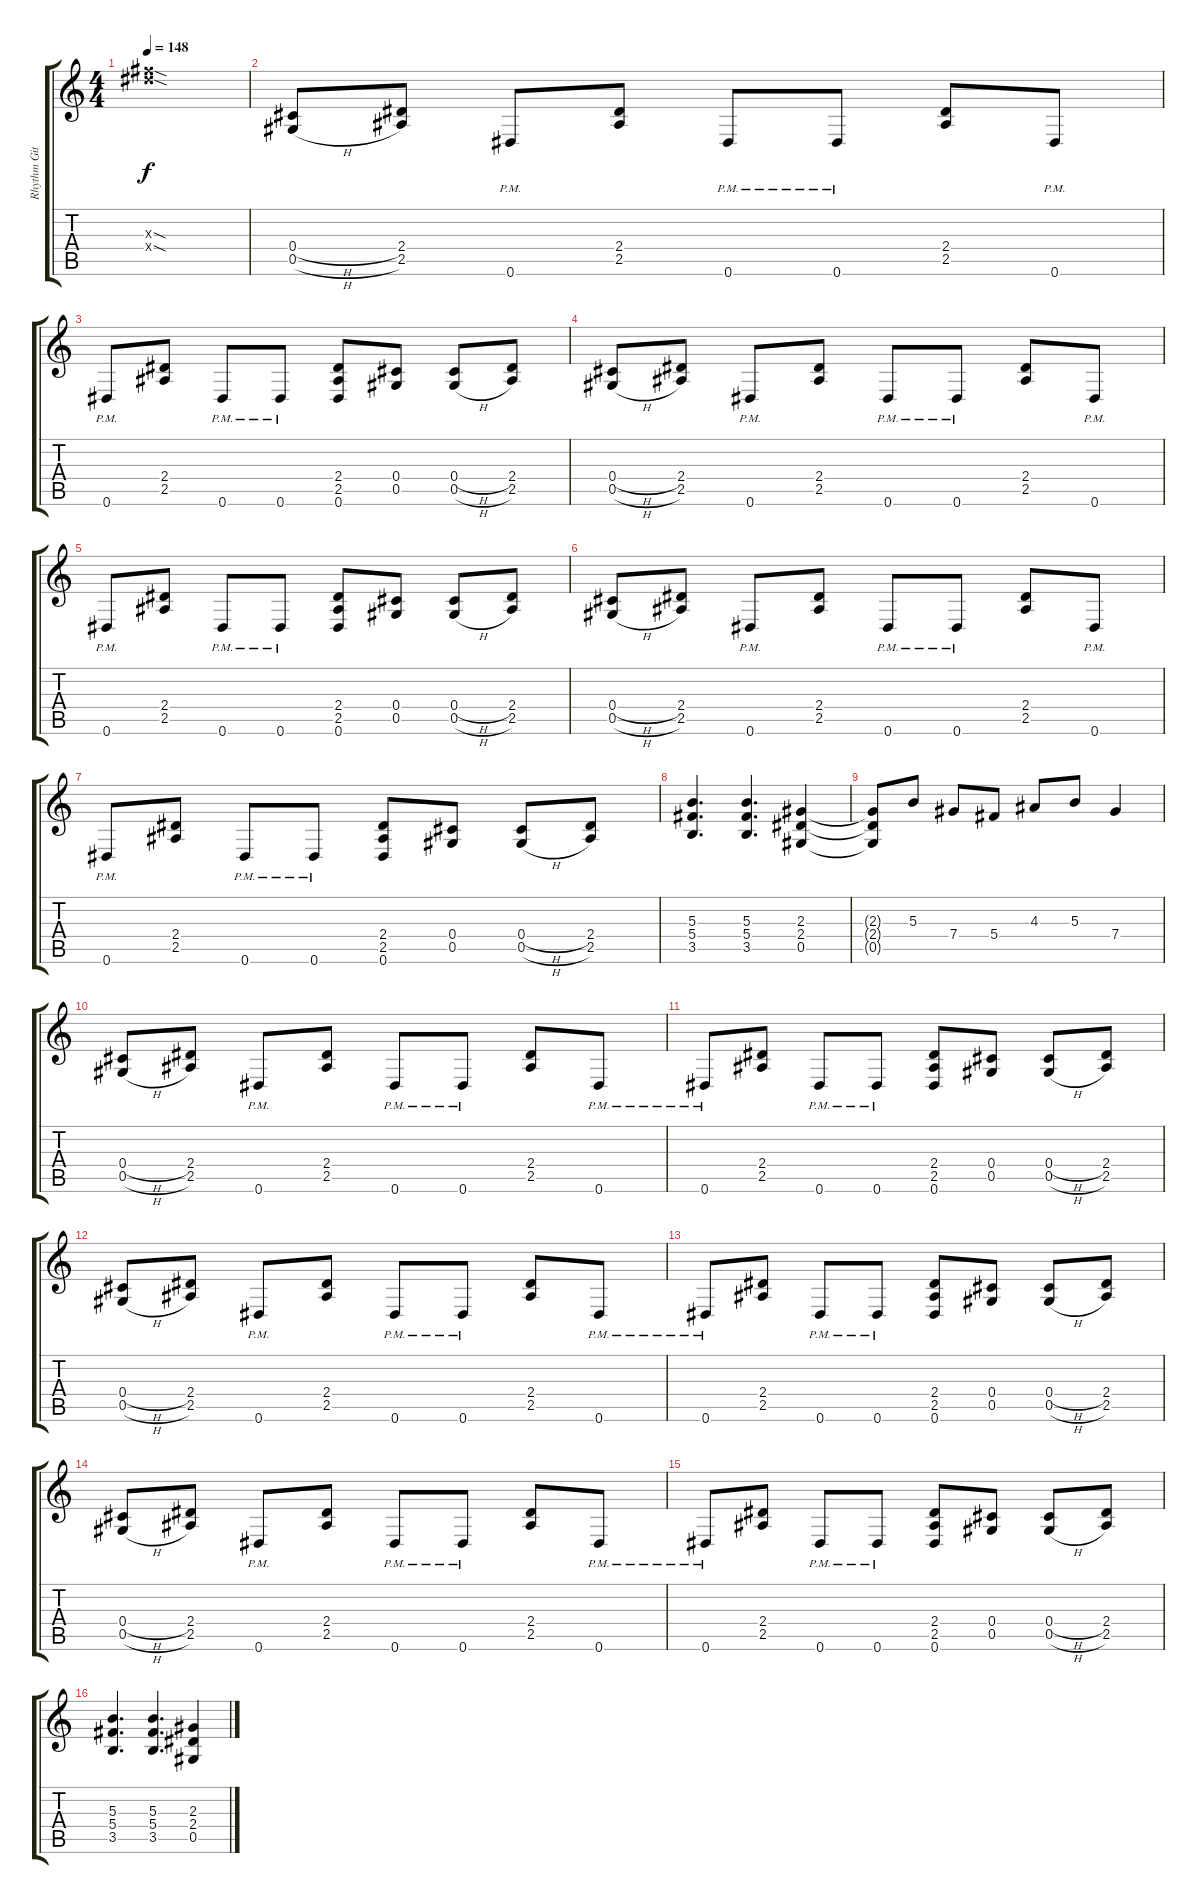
\track ("Rhythm Git" "Rhythm Git") {instrument distortionguitar}
\staff {score tabs}
\tuning (Eb4 Bb3 Gb3 Db3 Ab2 Eb2) {hide}
\ts (4 4)
\tempo 148
\clef g2
\ks c
(12.3{sod x} 14.4{sod x}).1{dy f} |
(0.4{h} 0.5{h}).8 (2.4 2.5).8 0.6{pm}.8 (2.4 2.5).8 0.6{pm}.8 0.6{pm}.8 (2.4 2.5).8 0.6{pm}.8 |
0.6{pm}.8 (2.4 2.5).8 0.6{pm}.8 0.6{pm}.8 (2.4 2.5 0.6).8 (0.4 0.5).8 (0.4{h} 0.5{h}).8 (2.4 2.5).8 |
(0.4{h} 0.5{h}).8 (2.4 2.5).8 0.6{pm}.8 (2.4 2.5).8 0.6{pm}.8 0.6{pm}.8 (2.4 2.5).8 0.6{pm}.8 |
0.6{pm}.8 (2.4 2.5).8 0.6{pm}.8 0.6{pm}.8 (2.4 2.5 0.6).8 (0.4 0.5).8 (0.4{h} 0.5{h}).8 (2.4 2.5).8 |
(0.4{h} 0.5{h}).8 (2.4 2.5).8 0.6{pm}.8 (2.4 2.5).8 0.6{pm}.8 0.6{pm}.8 (2.4 2.5).8 0.6{pm}.8 |
0.6{pm}.8 (2.4 2.5).8 0.6{pm}.8 0.6{pm}.8 (2.4 2.5 0.6).8 (0.4 0.5).8 (0.4{h} 0.5{h}).8 (2.4 2.5).8 |
(5.3 5.4 3.5).4{d} (5.3 5.4 3.5).4{d} (2.3 2.4 0.5).4 |
(2.3{t} 2.4{t} 0.5{t}).8 5.3.8 7.4.8 5.4.8 4.3.8 5.3.8 7.4.4 |
(0.4{h} 0.5{h}).8 (2.4 2.5).8 0.6{pm}.8 (2.4 2.5).8 0.6{pm}.8 0.6{pm}.8 (2.4 2.5).8 0.6{pm}.8 |
0.6{pm}.8 (2.4 2.5).8 0.6{pm}.8 0.6{pm}.8 (2.4 2.5 0.6).8 (0.4 0.5).8 (0.4{h} 0.5{h}).8 (2.4 2.5).8 |
(0.4{h} 0.5{h}).8 (2.4 2.5).8 0.6{pm}.8 (2.4 2.5).8 0.6{pm}.8 0.6{pm}.8 (2.4 2.5).8 0.6{pm}.8 |
0.6{pm}.8 (2.4 2.5).8 0.6{pm}.8 0.6{pm}.8 (2.4 2.5 0.6).8 (0.4 0.5).8 (0.4{h} 0.5{h}).8 (2.4 2.5).8 |
(0.4{h} 0.5{h}).8 (2.4 2.5).8 0.6{pm}.8 (2.4 2.5).8 0.6{pm}.8 0.6{pm}.8 (2.4 2.5).8 0.6{pm}.8 |
0.6{pm}.8 (2.4 2.5).8 0.6{pm}.8 0.6{pm}.8 (2.4 2.5 0.6).8 (0.4 0.5).8 (0.4{h} 0.5{h}).8 (2.4 2.5).8 |
(5.3 5.4 3.5).4{d} (5.3 5.4 3.5).4{d} (2.3 2.4 0.5).4
